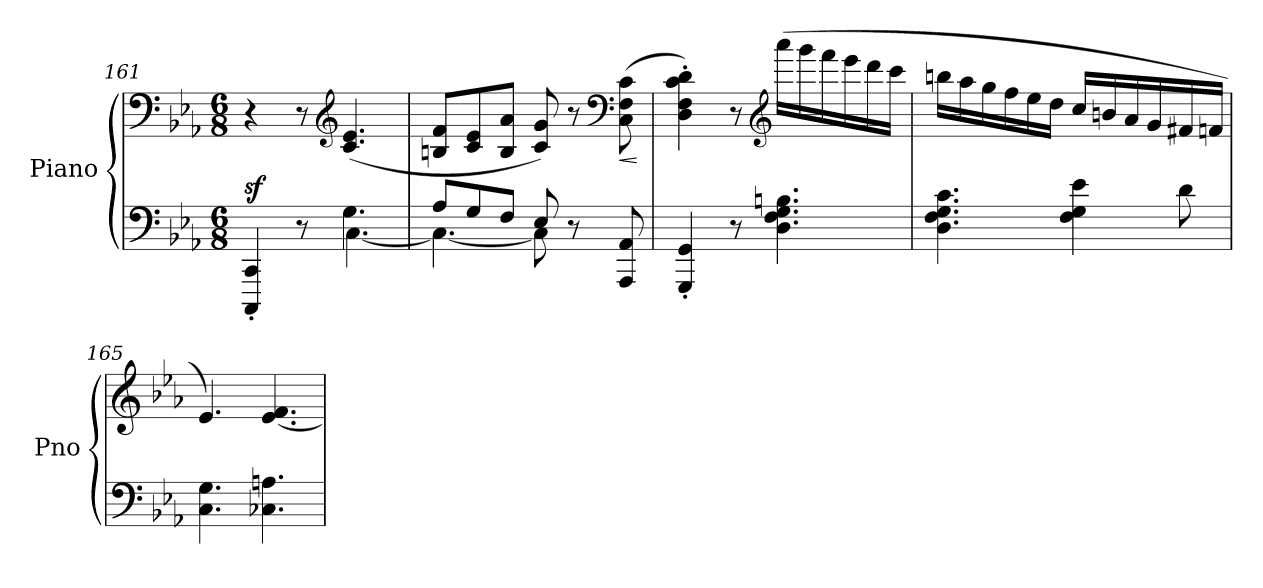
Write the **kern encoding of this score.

**kern	**kern	**dynam
*part1	*part1	*part1
*staff2	*staff1	*staff1/2
*I"Piano	*	*
*I'Pno	*	*
*clefF4	*clefF4	*
*k[b-e-a-]	*k[b-e-a-]	*
*M6/8	*M6/8	*
=161	=161	=161
*^	*	*
!	!	!	!LO:DY:a=2
4CCC/' 4CC/'	4.ryy	4r	sf
8r	.	8r	.
*	*	*clefG2	*
4.G\	[4.C\	(>4.c/ 4.e-/	.
=162	=162	=162	=162
8A-/L	4.C\_	8Bn/ 8f/L	.
8G/	.	8c/ 8e-/	.
8F/J	.	8B/ 8a-/J	.
8E-/	8C\]	8c/ 8g/)	.
8r	4ryy	8r	.
*	*	*clefF4	*
!	!	!	!LO:HP:b
8AAA-/ 8AA-/	.	(8C\ 8F\ 8c\	<
*v	*v	*	*
.	.	[
!!LO:LB:g=z
=163	=163	=163
4GGG/' 4GG/'	4D\' 4F\' 4c\' 4d\')	.
8r	8r	.
*	*clefG2	*
4.D\ 4.F\ 4.G\ 4.Bn\	(16aaa-\LL	.
.	16ggg\	.
.	16fff\	.
.	16eee-\	.
.	16ddd\	.
.	16ccc\JJ	.
!!LO:LB:g=z
=164	=164	=164
4.D\ 4.F\ 4.G\ 4.c\	16bbn\LL	.
.	16aa-\	.
.	16gg\	.
.	16ff\	.
.	16ee-\	.
.	16dd\JJ	.
4F\ 4G\ 4e-\	16cc/LL	.
.	16bn/	.
.	16a-/	.
.	16g/	.
8d\	16f#X/	.
.	16fn/JJ	.
=165	=165	=165
4.C\ 4.G\	4.e-/)	.
4.C-X\ 4.An\	[4.e-/ 4.f/	.
=	=	=
*-	*-	*-
